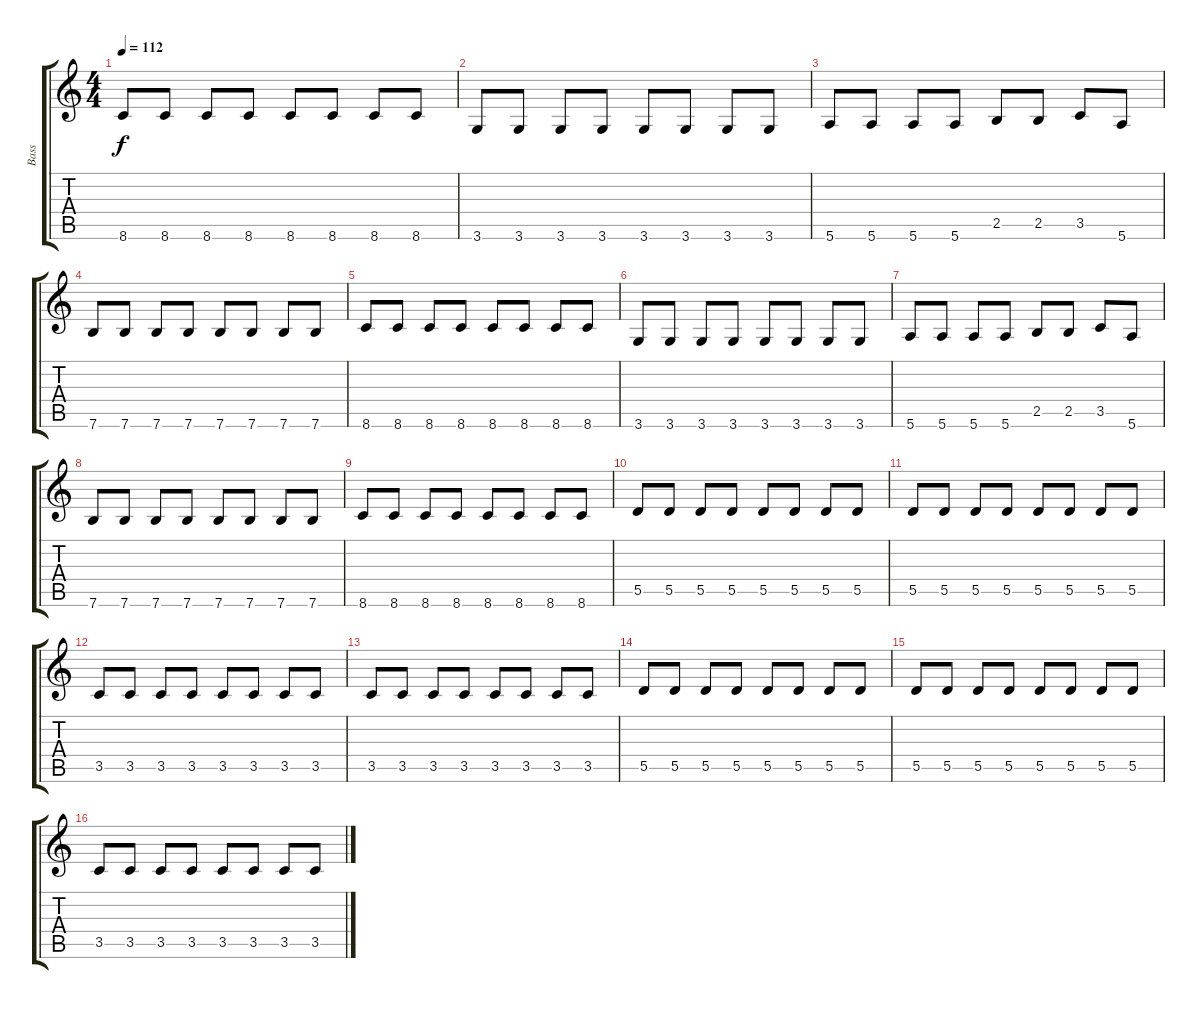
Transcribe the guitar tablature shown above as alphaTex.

\track ("Bass" "Bass") {instrument electricbassfinger}
\staff {score tabs}
\tuning (E4 B3 G3 D3 A2 E2) {hide}
\ts (4 4)
\tempo 112
\clef g2
\ks c
8.6.8{dy f} 8.6.8 8.6.8 8.6.8 8.6.8 8.6.8 8.6.8 8.6.8 |
3.6.8 3.6.8 3.6.8 3.6.8 3.6.8 3.6.8 3.6.8 3.6.8 |
5.6.8 5.6.8 5.6.8 5.6.8 2.5.8 2.5.8 3.5.8 5.6.8 |
7.6.8 7.6.8 7.6.8 7.6.8 7.6.8 7.6.8 7.6.8 7.6.8 |
8.6.8 8.6.8 8.6.8 8.6.8 8.6.8 8.6.8 8.6.8 8.6.8 |
3.6.8 3.6.8 3.6.8 3.6.8 3.6.8 3.6.8 3.6.8 3.6.8 |
5.6.8 5.6.8 5.6.8 5.6.8 2.5.8 2.5.8 3.5.8 5.6.8 |
7.6.8 7.6.8 7.6.8 7.6.8 7.6.8 7.6.8 7.6.8 7.6.8 |
8.6.8 8.6.8 8.6.8 8.6.8 8.6.8 8.6.8 8.6.8 8.6.8 |
5.5.8 5.5.8 5.5.8 5.5.8 5.5.8 5.5.8 5.5.8 5.5.8 |
5.5.8 5.5.8 5.5.8 5.5.8 5.5.8 5.5.8 5.5.8 5.5.8 |
3.5.8 3.5.8 3.5.8 3.5.8 3.5.8 3.5.8 3.5.8 3.5.8 |
3.5.8 3.5.8 3.5.8 3.5.8 3.5.8 3.5.8 3.5.8 3.5.8 |
5.5.8 5.5.8 5.5.8 5.5.8 5.5.8 5.5.8 5.5.8 5.5.8 |
5.5.8 5.5.8 5.5.8 5.5.8 5.5.8 5.5.8 5.5.8 5.5.8 |
3.5.8 3.5.8 3.5.8 3.5.8 3.5.8 3.5.8 3.5.8 3.5.8
